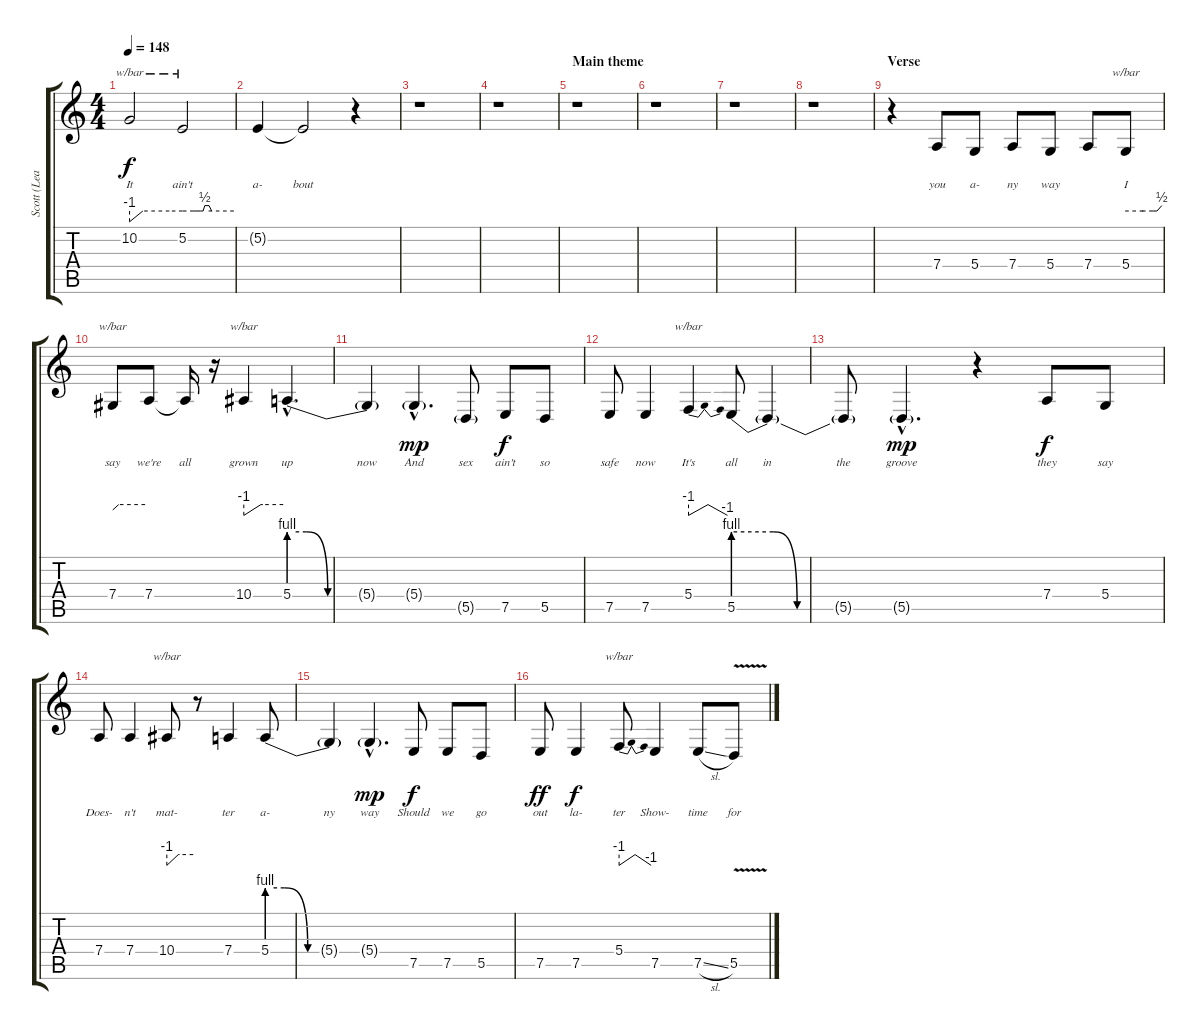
\track ("Scott (Lead Vocal)" "Scott (Lea") {instrument synthbrass1}
\staff {score tabs}
\tuning (E4 B3 G3 D3 A2 E2) {hide}
\ts (4 4)
\tempo 148
\clef g2
\ks c
10.2.2{tbe (custom default 0 -4 15 0 45 0 60 0) lyrics (0 "It") lyrics (1 "") lyrics (2 "") lyrics (3 "") lyrics (4 "") dy f} 5.2.2{tbe (custom default 0 0 13 0 21 0 24 0 26 2 31 2 34 0 60 0) lyrics (0 "ain't") lyrics (1 "") lyrics (2 "") lyrics (3 "") lyrics (4 "")} |
5.2{t}.4{lyrics (0 "a-") lyrics (1 "") lyrics (2 "") lyrics (3 "") lyrics (4 "")} 5.2{t}.2{lyrics (0 "bout") lyrics (1 "") lyrics (2 "") lyrics (3 "") lyrics (4 "")} r.4 |
r.1 |
r.1 |
\section ("" "Main theme")
r.1 |
r.1 |
r.1 |
r.1 |
\section ("" "Verse")
r.4 7.4.8{lyrics (0 "you") lyrics (1 "") lyrics (2 "") lyrics (3 "") lyrics (4 "")} 5.4.8{lyrics (0 "a-") lyrics (1 "") lyrics (2 "") lyrics (3 "") lyrics (4 "")} 7.4.8{lyrics (0 "ny") lyrics (1 "") lyrics (2 "") lyrics (3 "") lyrics (4 "")} 5.4.8{lyrics (0 "way") lyrics (1 "") lyrics (2 "") lyrics (3 "") lyrics (4 "")} 7.4.8{lyrics (0 "") lyrics (1 "") lyrics (2 "") lyrics (3 "") lyrics (4 "")} 5.4.8{tbe (custom default 0 0 29 0 45 0 52 0 60 2) lyrics (0 "I") lyrics (1 "") lyrics (2 "") lyrics (3 "") lyrics (4 "")} |
7.4.8{tbe (custom default 0 -2 11 0 60 0) lyrics (0 "say") lyrics (1 "") lyrics (2 "") lyrics (3 "") lyrics (4 "")} 7.4.8{lyrics (0 "we're") lyrics (1 "") lyrics (2 "") lyrics (3 "") lyrics (4 "")} 7.4{t}.16{lyrics (0 "all") lyrics (1 "") lyrics (2 "") lyrics (3 "") lyrics (4 "")} r.16 10.4.4{tbe (custom default 0 -4 26 0 29 0 60 0) lyrics (0 "grown") lyrics (1 "") lyrics (2 "") lyrics (3 "") lyrics (4 "")} 5.4{be (custom 0 4 9 4 20 0 40 0 60 0) hac}.4{d lyrics (0 "up") lyrics (1 "") lyrics (2 "") lyrics (3 "") lyrics (4 "")} |
5.4{t}.4{lyrics (0 "now") lyrics (1 "") lyrics (2 "") lyrics (3 "") lyrics (4 "")} 5.4{g hac}.4{d lyrics (0 "And") lyrics (1 "") lyrics (2 "") lyrics (3 "") lyrics (4 "") dy mp} 5.5{g}.8{lyrics (0 "sex") lyrics (1 "") lyrics (2 "") lyrics (3 "") lyrics (4 "")} 7.5.8{lyrics (0 "ain't") lyrics (1 "") lyrics (2 "") lyrics (3 "") lyrics (4 "") dy f} 5.5.8{lyrics (0 "so") lyrics (1 "") lyrics (2 "") lyrics (3 "") lyrics (4 "")} |
7.5.8{lyrics (0 "safe") lyrics (1 "") lyrics (2 "") lyrics (3 "") lyrics (4 "")} 7.5.4{lyrics (0 "now") lyrics (1 "") lyrics (2 "") lyrics (3 "") lyrics (4 "")} 5.4.4{tbe (dip default 0 -4 30 0 55 0 60 -4) lyrics (0 "It's") lyrics (1 "") lyrics (2 "") lyrics (3 "") lyrics (4 "")} 5.5{be (custom 0 4 15 4 24 0 40 0 60 0)}.8{lyrics (0 "all") lyrics (1 "") lyrics (2 "") lyrics (3 "") lyrics (4 "")} 5.5{t}.4{lyrics (0 "in") lyrics (1 "") lyrics (2 "") lyrics (3 "") lyrics (4 "")} |
5.5{t}.8{lyrics (0 "the") lyrics (1 "") lyrics (2 "") lyrics (3 "") lyrics (4 "")} 5.5{g hac}.4{d lyrics (0 "groove") lyrics (1 "") lyrics (2 "") lyrics (3 "") lyrics (4 "") dy mp} r.4 7.4.8{lyrics (0 "they") lyrics (1 "") lyrics (2 "") lyrics (3 "") lyrics (4 "") dy f} 5.4.8{lyrics (0 "say") lyrics (1 "") lyrics (2 "") lyrics (3 "") lyrics (4 "")} |
7.4.8{lyrics (0 "Does-") lyrics (1 "") lyrics (2 "") lyrics (3 "") lyrics (4 "")} 7.4.4{lyrics (0 "n't") lyrics (1 "") lyrics (2 "") lyrics (3 "") lyrics (4 "")} 10.4.8{tbe (custom default 0 -4 26 0 29 0 60 0) lyrics (0 "mat-") lyrics (1 "") lyrics (2 "") lyrics (3 "") lyrics (4 "")} r.8 7.4.4{lyrics (0 "ter") lyrics (1 "") lyrics (2 "") lyrics (3 "") lyrics (4 "")} 5.4{be (custom 0 4 11 4 26 0 40 0 60 0)}.8{lyrics (0 "a-") lyrics (1 "") lyrics (2 "") lyrics (3 "") lyrics (4 "")} |
5.4{t}.4{lyrics (0 "ny") lyrics (1 "") lyrics (2 "") lyrics (3 "") lyrics (4 "")} 5.4{g hac}.4{d lyrics (0 "way") lyrics (1 "") lyrics (2 "") lyrics (3 "") lyrics (4 "") dy mp} 7.5.8{lyrics (0 "Should") lyrics (1 "") lyrics (2 "") lyrics (3 "") lyrics (4 "") dy f} 7.5.8{lyrics (0 "we") lyrics (1 "") lyrics (2 "") lyrics (3 "") lyrics (4 "")} 5.5.8{lyrics (0 "go") lyrics (1 "") lyrics (2 "") lyrics (3 "") lyrics (4 "")} |
7.5.8{lyrics (0 "out") lyrics (1 "") lyrics (2 "") lyrics (3 "") lyrics (4 "") dy ff} 7.5.4{lyrics (0 "la-") lyrics (1 "") lyrics (2 "") lyrics (3 "") lyrics (4 "") dy f} 5.4.8{tbe (dip default 0 -4 30 0 55 0 60 -4) lyrics (0 "ter") lyrics (1 "") lyrics (2 "") lyrics (3 "") lyrics (4 "")} 7.5.4{lyrics (0 "Show-") lyrics (1 "") lyrics (2 "") lyrics (3 "") lyrics (4 "")} 7.5{sl}.8{lyrics (0 "time") lyrics (1 "") lyrics (2 "") lyrics (3 "") lyrics (4 "")} 5.5{v}.8{lyrics (0 "for") lyrics (1 "") lyrics (2 "") lyrics (3 "") lyrics (4 "")}
